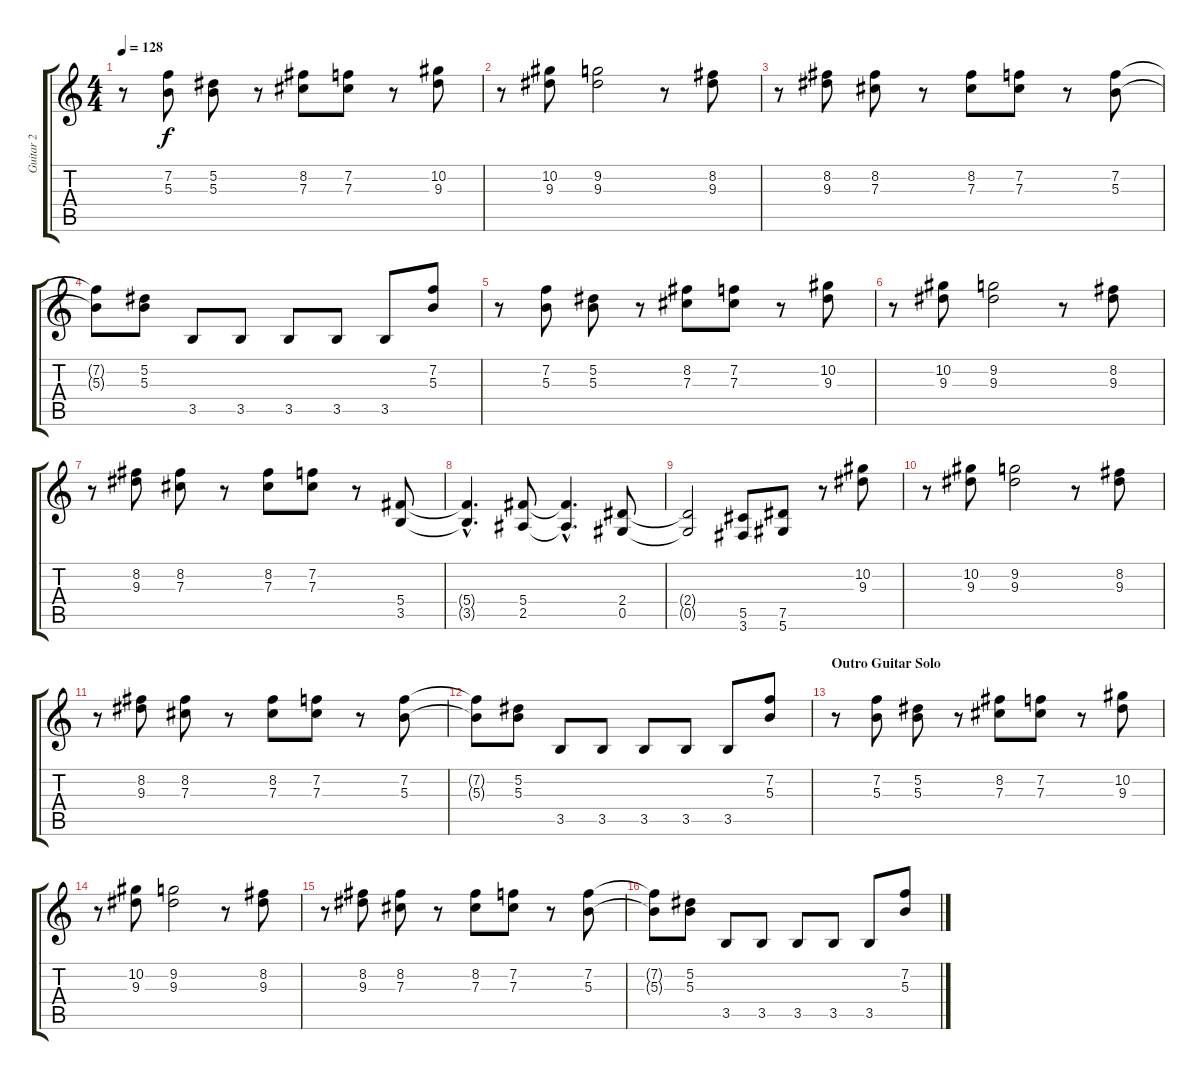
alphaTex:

\track ("Guitar 2" "Guitar 2") {instrument distortionguitar}
\staff {score tabs}
\tuning (Eb4 Bb3 Gb3 Db3 Ab2 Eb2) {hide}
\ts (4 4)
\tempo 128
\clef g2
\ks c
r.8{dy f} (7.2 5.3).8 (5.2 5.3).8 r.8 (8.2 7.3).8 (7.2 7.3).8 r.8 (10.2 9.3).8 |
r.8 (10.2 9.3).8 (9.2 9.3).2 r.8 (8.2 9.3).8 |
r.8 (8.2 9.3).8 (8.2 7.3).8 r.8 (8.2 7.3).8 (7.2 7.3).8 r.8 (7.2 5.3).8 |
(7.2{t} 5.3{t}).8 (5.2 5.3).8 3.5.8 3.5.8 3.5.8 3.5.8 3.5.8 (7.2 5.3).8 |
r.8 (7.2 5.3).8 (5.2 5.3).8 r.8 (8.2 7.3).8 (7.2 7.3).8 r.8 (10.2 9.3).8 |
r.8 (10.2 9.3).8 (9.2 9.3).2 r.8 (8.2 9.3).8 |
r.8 (8.2 9.3).8 (8.2 7.3).8 r.8 (8.2 7.3).8 (7.2 7.3).8 r.8 (5.4 3.5).8 |
(5.4{hac t} 3.5{hac t}).4{d} (5.4 2.5).8 (5.4{hac t} 2.5{hac t}).4{d} (2.4 0.5).8 |
(2.4{t} 0.5{t}).2 (5.5 3.6).8 (7.5 5.6).8 r.8 (10.2 9.3).8 |
r.8 (10.2 9.3).8 (9.2 9.3).2 r.8 (8.2 9.3).8 |
r.8 (8.2 9.3).8 (8.2 7.3).8 r.8 (8.2 7.3).8 (7.2 7.3).8 r.8 (7.2 5.3).8 |
(7.2{t} 5.3{t}).8 (5.2 5.3).8 3.5.8 3.5.8 3.5.8 3.5.8 3.5.8 (7.2 5.3).8 |
\section ("" "Outro Guitar Solo")
r.8 (7.2 5.3).8 (5.2 5.3).8 r.8 (8.2 7.3).8 (7.2 7.3).8 r.8 (10.2 9.3).8 |
r.8 (10.2 9.3).8 (9.2 9.3).2 r.8 (8.2 9.3).8 |
r.8 (8.2 9.3).8 (8.2 7.3).8 r.8 (8.2 7.3).8 (7.2 7.3).8 r.8 (7.2 5.3).8 |
(7.2{t} 5.3{t}).8 (5.2 5.3).8 3.5.8 3.5.8 3.5.8 3.5.8 3.5.8 (7.2 5.3).8
